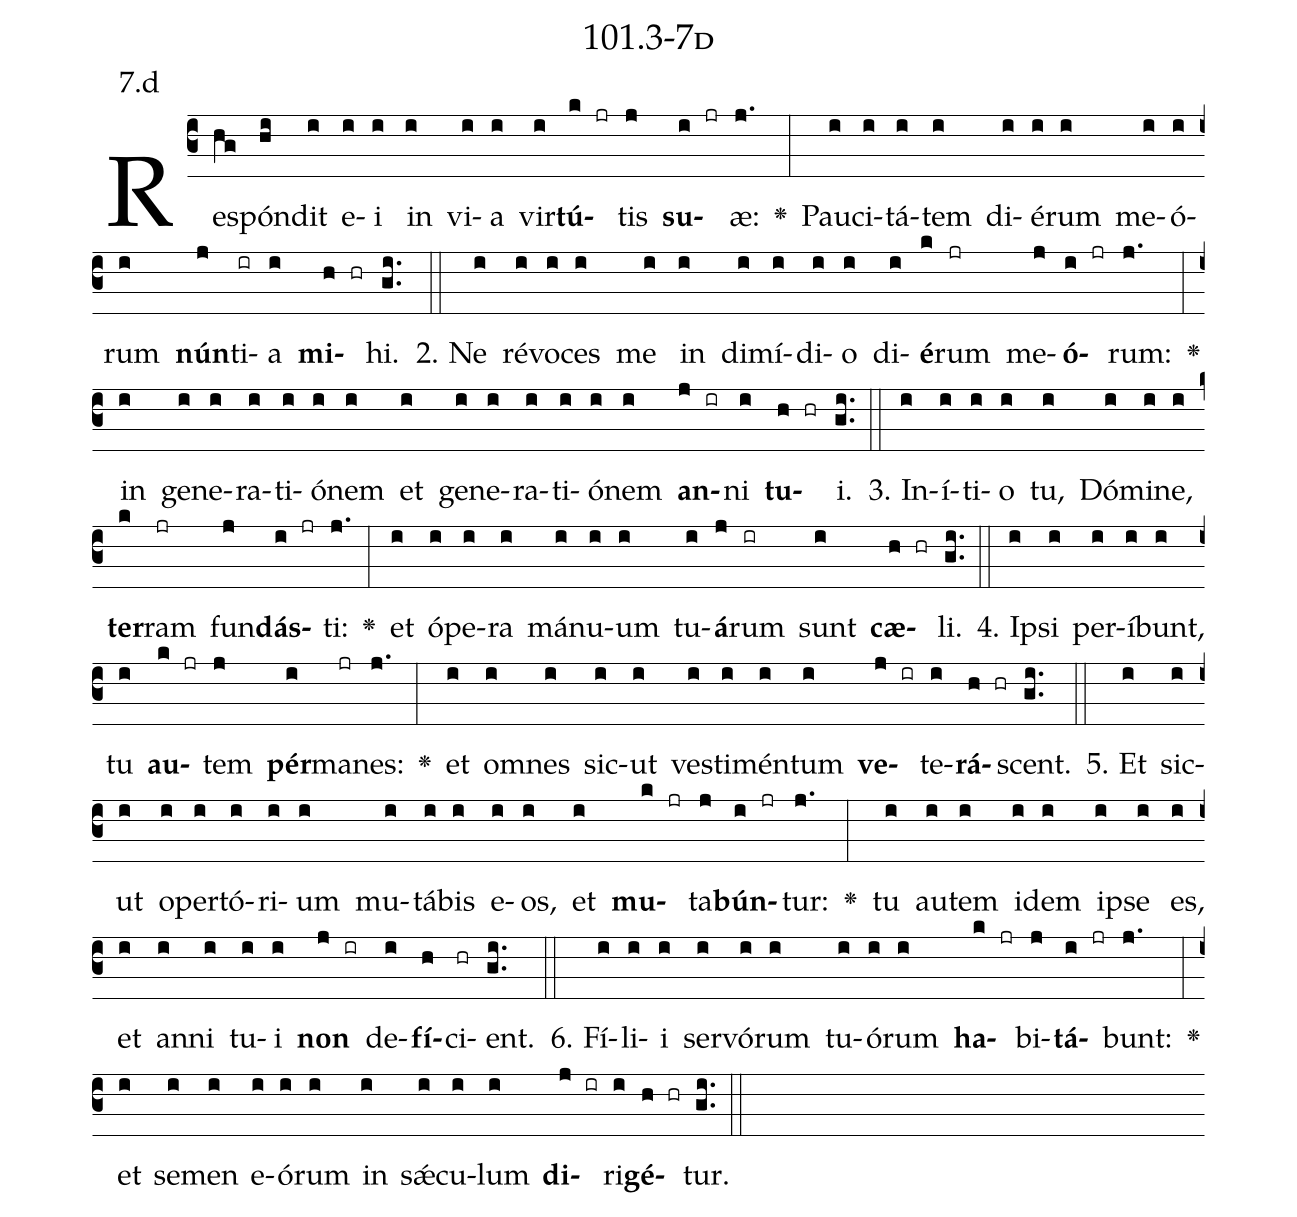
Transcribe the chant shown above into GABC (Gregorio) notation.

name: 101.3-7d;
annotation: 7.d;
%%
(c3)Re(hg)spón(hi)dit(i) e(i)i(i) in(i) vi(i)a(i) vir(i)<b>tú</b>(k jr)tis(j) <b>su</b>(i jr)æ:(j.) <v>\greheightstar</v>(:) Pau(i)ci(i)tá(i)tem(i) di(i)é(i)rum(i) me(i)ó(i)rum(i) <b>nún</b>(j)ti(ir)a(i) <b>mi</b>(h hr)hi.(gi..) (::)
2. Ne(i) ré(i)vo(i)ces(i) me(i) in(i) di(i)mí(i)di(i)o(i) di(i)<b>é</b>(k)rum(jr) me(j)<b>ó</b>(i jr)rum:(j.) <v>\greheightstar</v>(:) in(i) ge(i)ne(i)ra(i)ti(i)ó(i)nem(i) et(i) ge(i)ne(i)ra(i)ti(i)ó(i)nem(i) <b>an</b>(j ir)ni(i) <b>tu</b>(h hr)i.(gi..) (::)
3. In(i)í(i)ti(i)o(i) tu,(i) Dó(i)mi(i)ne,(i) <b>ter</b>(k)ram(jr) fun(j)<b>dás</b>(i jr)ti:(j.) <v>\greheightstar</v>(:) et(i) ó(i)pe(i)ra(i) má(i)nu(i)um(i) tu(i)<b>á</b>(j)rum(ir) sunt(i) <b>cæ</b>(h hr)li.(gi..) (::)
4. Ip(i)si(i) per(i)í(i)bunt,(i) tu(i) <b>au</b>(k jr)tem(j) <b>pér</b>(i)ma(jr)nes:(j.) <v>\greheightstar</v>(:) et(i) om(i)nes(i) sic(i)ut(i) ves(i)ti(i)mén(i)tum(i) <b>ve</b>(j ir)te(i)<b>rá</b>(h hr)scent.(gi..) (::)
5. Et(i) sic(i)ut(i) o(i)per(i)tó(i)ri(i)um(i) mu(i)tá(i)bis(i) e(i)os,(i) et(i) <b>mu</b>(k jr)ta(j)<b>bún</b>(i jr)tur:(j.) <v>\greheightstar</v>(:) tu(i) au(i)tem(i) i(i)dem(i) ip(i)se(i) es,(i) et(i) an(i)ni(i) tu(i)i(i) <b>non</b>(j ir) de(i)<b>fí</b>(h)ci(hr)ent.(gi..) (::)
6. Fí(i)li(i)i(i) ser(i)vó(i)rum(i) tu(i)ó(i)rum(i) <b>ha</b>(k jr)bi(j)<b>tá</b>(i jr)bunt:(j.) <v>\greheightstar</v>(:) et(i) se(i)men(i) e(i)ó(i)rum(i) in(i) sǽ(i)cu(i)lum(i) <b>di</b>(j ir)ri(i)<b>gé</b>(h hr)tur.(gi..) (::)
